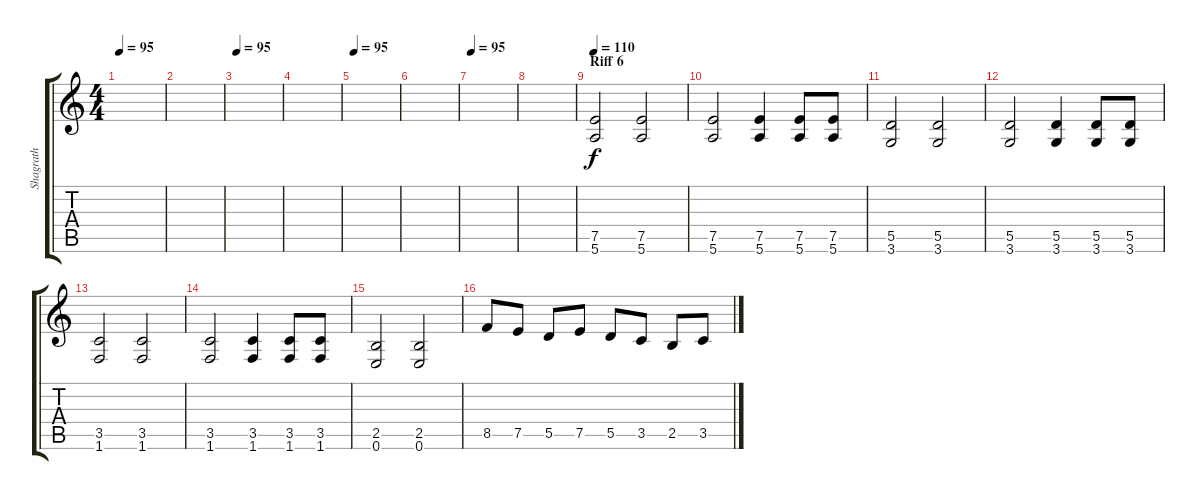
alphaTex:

\track ("Shagrath" "Shagrath") {instrument acousticguitarnylon}
\staff {score tabs}
\tuning (E4 B3 G3 D3 A2 E2) {hide}
\ts (4 4)
\tempo 95
\clef g2
\ks c
|
|
\tempo 95
|
|
\tempo 95
|
|
\tempo 95
|
|
\section ("" "Riff 6")
\tempo 110
(7.5 5.6).2{volume 10} (7.5 5.6).2 |
(7.5 5.6).2 (7.5 5.6).4 (7.5 5.6).8 (7.5 5.6).8 |
(5.5 3.6).2 (5.5 3.6).2 |
(5.5 3.6).2 (5.5 3.6).4 (5.5 3.6).8 (5.5 3.6).8 |
(3.5 1.6).2 (3.5 1.6).2 |
(3.5 1.6).2 (3.5 1.6).4 (3.5 1.6).8 (3.5 1.6).8 |
(2.5 0.6).2 (2.5 0.6).2 |
8.5.8 7.5.8 5.5.8 7.5.8 5.5.8 3.5.8 2.5.8 3.5.8
